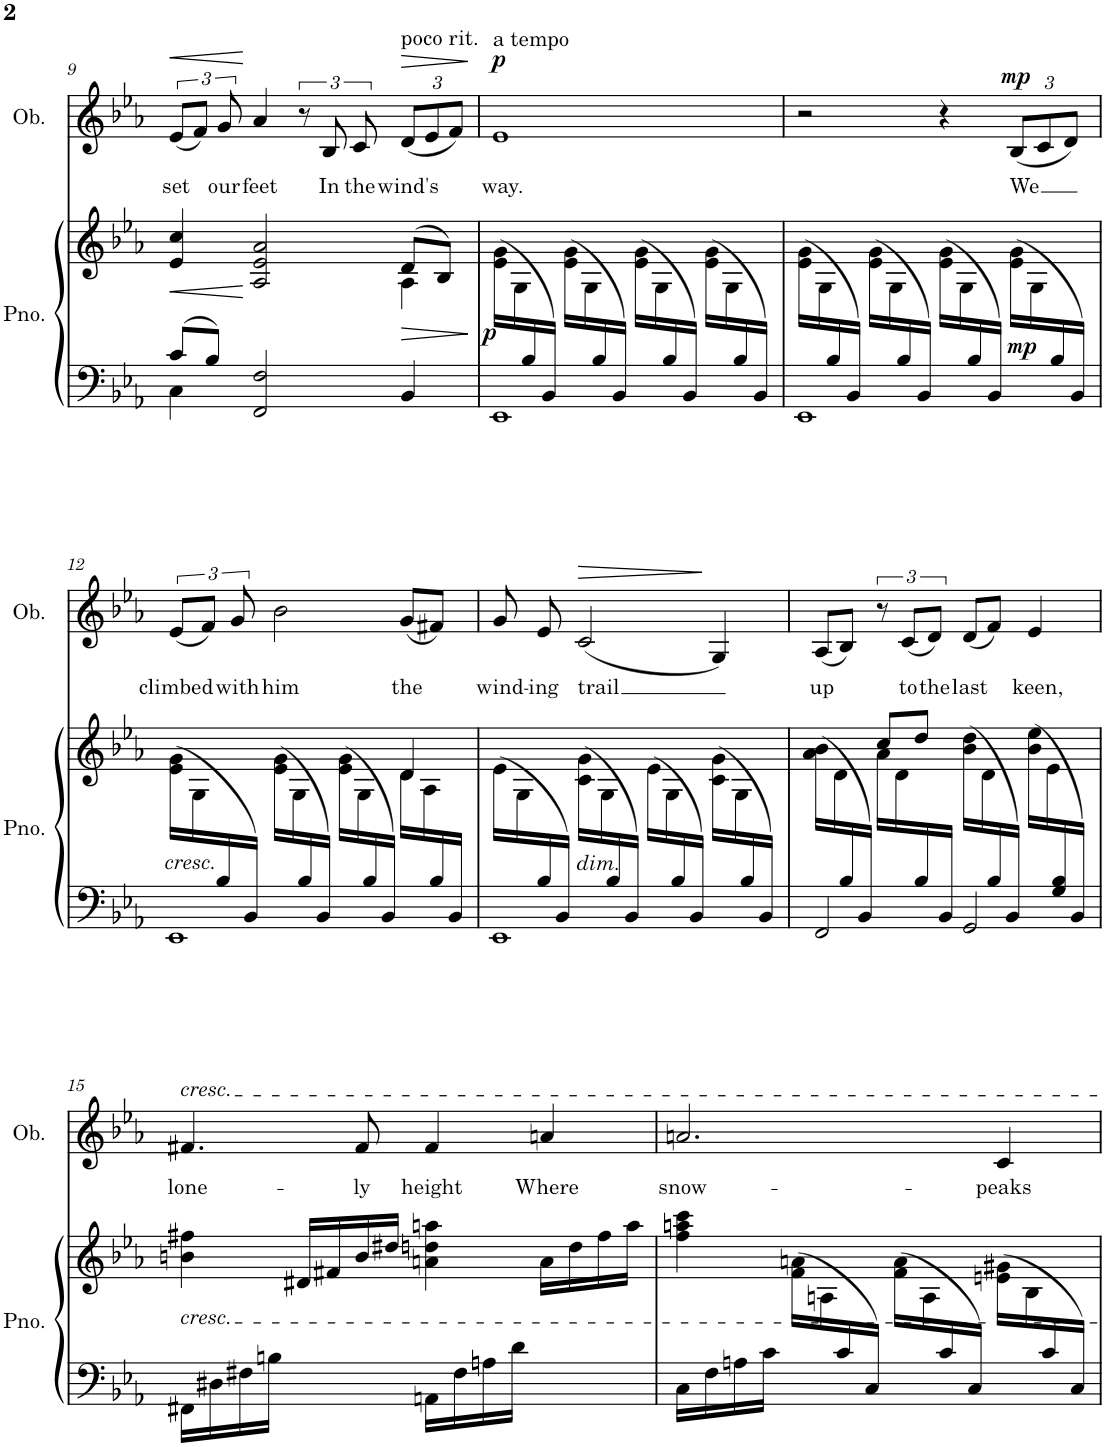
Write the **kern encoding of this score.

**kern	**kern	**dynam	**kern	**text	**dynam
*part2	*part2	*part2	*part1	*part1	*part1
*staff3	*staff2	*staff2/3	*staff1	*staff1	*staff1
*I"Piano	*	*	*I"Oboe	*	*
*I'Pno.	*	*	*I'Ob.	*	*
!!LO:PB:g=z
*clefF4	*clefG2	*	*clefG2	*	*
*k[b-e-a-]	*k[b-e-a-]	*	*k[b-e-a-]	*	*
*M4/4	*M4/4	*	*M4/4	*	*
*met(c)	*met(c)	*	*met(c)	*	*
=9	=9	=9	=9	=9	=9
*^	*	*	*	*	*
!	!	!	!LO:HP:b	!	!LO:LY:b	!LO:HP:b
*	*	*^	*	*	*	*
8c/L	4C\	4e-/ 4cc/	2.ryy	<	(12e-/L	set	<
.	.	.	.	.	12f/J)	.	.
8B-/J	.	.	.	.	.	.	.
!	!	!	!	!	!	!LO:LY:b	!
.	.	.	.	.	12g/	our	.
!	!	!	!	!	!	!LO:LY:b	!
2FF/ 2F/	2.ryy	2A-/ 2e-/ 2a-/	.	[	4a-/	feet	[
.	.	.	.	.	12r	.	.
!	!	!	!	!	!	!LO:LY:b	!
.	.	.	.	.	12B-/	In	.
!	!	!	!	!	!	!LO:LY:b	!
.	.	.	.	.	12c/	the	.
!	!	!	!	!LO:HP:b	!	!	!
*	*	*	*	*	*Xbrackettup	*	*
!	!	!	!	!	!LO:TX:a:t=poco rit.	!	!
!	!	!	!	!	!	!LO:LY:b	!LO:HP:b
4BB-/	.	(8d/L	4A-\	>	(12d/L	wind's	>
.	.	.	.	.	12e-/	.	.
.	.	8B-/J)	.	.	.	.	.
.	.	.	.	.	12f/J)	.	.
*v	*v	*	*	*	*	*	*
*	*v	*v	*	*	*	*
.	.	]	.	.	]
=10	=10	=10	=10	=10	=10
*^	*	*	*	*	*
!	!	!	!	!LO:TX:a:t=a tempo	!	!
!	!	!	!LO:DY:b	!	!LO:LY:b	!LO:DY:a
8ryy	1EE-	(16e-\ 16g\LL	p	1e-	way.	p
.	.	16G\	.	.	.	.
16B-/	.	8ryy	.	.	.	.
16BB-/JJ)	.	.	.	.	.	.
8ryy	.	(16e-\ 16g\LL	.	.	.	.
.	.	16G\	.	.	.	.
16B-/	.	8ryy	.	.	.	.
16BB-/JJ)	.	.	.	.	.	.
8ryy	.	(16e-\ 16g\LL	.	.	.	.
.	.	16G\	.	.	.	.
16B-/	.	8ryy	.	.	.	.
16BB-/JJ)	.	.	.	.	.	.
8ryy	.	(16e-\ 16g\LL	.	.	.	.
.	.	16G\	.	.	.	.
16B-/	.	8ryy	.	.	.	.
16BB-/JJ)	.	.	.	.	.	.
=11	=11	=11	=11	=11	=11	=11
8ryy	1EE-	(16e-\ 16g\LL	.	2r	.	.
.	.	16G\	.	.	.	.
16B-/	.	8ryy	.	.	.	.
16BB-/JJ)	.	.	.	.	.	.
8ryy	.	(16e-\ 16g\LL	.	.	.	.
.	.	16G\	.	.	.	.
16B-/	.	8ryy	.	.	.	.
16BB-/JJ)	.	.	.	.	.	.
8ryy	.	(16e-\ 16g\LL	.	4r	.	.
.	.	16G\	.	.	.	.
16B-/	.	8ryy	.	.	.	.
16BB-/JJ)	.	.	.	.	.	.
!	!	!	!	!	!LO:LY:b	!LO:DY:a
8ryy	.	(16e-\ 16g\LL	.	(12B-/L	We	mp
!	!	!	!LO:DY:b	!	!	!
.	.	16G\	mp	.	.	.
.	.	.	.	12c/	.	.
16B-/	.	8ryy	.	.	.	.
.	.	.	.	12d/J)	.	.
16BB-/JJ)	.	.	.	.	.	.
!!LO:LB:g=z
=12	=12	=12	=12	=12	=12	=12
*	*^	*^	*	*	*	*
*	*	*	*	*	*	*brackettup	*	*
!	!	!	!LO:TX:b:i:t=cresc.	!	!	!	!	!
!	!	!	!	!	!	!	!LO:LY:b	!
8ryy	2..ryy	1EE-	(16e-\ 16g\LL	2.ryy	.	(12e-/L	climbed	.
.	.	.	16G\	.	.	.	.	.
.	.	.	.	.	.	12f/J)	.	.
16B-/	.	.	8ryy	.	.	.	.	.
!	!	!	!	!	!	!	!LO:LY:b	!
.	.	.	.	.	.	12g/	with	.
16BB-/JJ)	.	.	.	.	.	.	.	.
!	!	!	!	!	!	!	!LO:LY:b	!
8ryy	.	.	(16e-\ 16g\LL	.	.	2b-\	him	.
.	.	.	16G\	.	.	.	.	.
16B-/	.	.	8ryy	.	.	.	.	.
16BB-/JJ)	.	.	.	.	.	.	.	.
8ryy	.	.	(16e-\ 16g\LL	.	.	.	.	.
.	.	.	16G\	.	.	.	.	.
16B-/	.	.	8ryy	.	.	.	.	.
16BB-/JJ)	.	.	.	.	.	.	.	.
!	!	!	!	!	!	!	!LO:LY:b	!
4ryy	.	.	4d/	16d\LL	.	(8g/L	the	.
.	.	.	.	16A-\	.	.	.	.
.	16B-/	.	.	8ryy	.	8f#X/J)	.	.
.	16BB-/JJ	.	.	.	.	.	.	.
*	*v	*v	*	*	*	*	*	*
*	*	*v	*v	*	*	*	*
=13	=13	=13	=13	=13	=13	=13
!	!	!	!	!	!LO:LY:b	!
8ryy	1EE-	(16e-\LL	.	8g/	wind-	.
.	.	16G\	.	.	.	.
!	!	!	!	!	!LO:LY:b	!
16B-/	.	8ryy	.	8e-/	-ing	.
16BB-/JJ)	.	.	.	.	.	.
!	!	!LO:TX:b:i:t=dim.	!	!	!	!
!	!	!	!	!	!LO:LY:b	!LO:HP:b
8ryy	.	(16c\ 16g\LL	.	(2c/	trail	>
.	.	16G\	.	.	.	.
16B-/	.	8ryy	.	.	.	.
16BB-/JJ)	.	.	.	.	.	.
8ryy	.	(16e-\LL	.	.	.	.
.	.	16G\	.	.	.	.
16B-/	.	8ryy	.	.	.	.
16BB-/JJ)	.	.	.	.	.	.
8ryy	.	(16c\ 16g\LL	.	4G/)	.	]
.	.	16G\	.	.	.	.
16B-/	.	8ryy	.	.	.	.
16BB-/JJ)	.	.	.	.	.	.
=14	=14	=14	=14	=14	=14	=14
*	*^	*^	*	*	*	*
!	!	!	!	!	!	!	!LO:LY:b	!
8ryy	4.ryy	2FF/	(16a-\ 16b-\LL	4ryy	.	(8A-/L	up	.
.	.	.	16d\	.	.	.	.	.
16B-/	.	.	8ryy	.	.	8B-/J)	.	.
16BB-/JJ)	.	.	.	.	.	.	.	.
4.ryy	.	.	8cc/L	16a-\LL	.	12r	.	.
.	.	.	.	16d\	.	.	.	.
!	!	!	!	!	!	!	!LO:LY:b	!
.	.	.	.	.	.	(12c/L	to	.
.	16B-/	.	8dd/J	8ryy	.	.	.	.
!	!	!	!	!	!	!	!LO:LY:b	!
.	.	.	.	.	.	12d/J)	the	.
.	16BB-/JJ	.	.	.	.	.	.	.
!	!	!	!	!	!	!	!LO:LY:b	!
.	2ryy	2GG/	(16b-\ 16dd\LL	2ryy	.	(8d/L	last	.
.	.	.	16d\	.	.	.	.	.
16B-/	.	.	8ryy	.	.	8f/J)	.	.
16BB-/JJ)	.	.	.	.	.	.	.	.
!	!	!	!	!	!	!	!LO:LY:b	!
8ryy	.	.	(16b-\ 16ee-\LL	.	.	4e-/	keen,	.
.	.	.	16e-\	.	.	.	.	.
16G/ 16B-/	.	.	8ryy	.	.	.	.	.
16BB-/JJ)	.	.	.	.	.	.	.	.
*v	*v	*v	*	*	*	*	*	*
*	*v	*v	*	*	*	*
!!LO:LB:g=z
=15	=15	=15	=15	=15	=15
!	!	!	!LO:TX:a:i:t=cresc.	!	!
!	!LO:TX:b:i:t=cresc.	!	!	!	!
!	!	!	!	!LO:LY:b	!
16FF#X\LL	4bn\ 4ff#X\	.	4.f#X/	lone-	.
16D#X\	.	.	.	.	.
16F#X\	.	.	.	.	.
16Bn\JJ	.	.	.	.	.
4ryy	16d#X/LL	.	.	.	.
.	16f#X/	.	.	.	.
!	!	!	!	!LO:LY:b	!
.	16b/	.	8f#/	-ly	.
.	16dd#X/JJ	.	.	.	.
!	!	!	!	!LO:LY:b	!
16AAn\LL	4an\ 4ddn\ 4aan\	.	4f#/	height	.
16F#\	.	.	.	.	.
16An\	.	.	.	.	.
16d\JJ	.	.	.	.	.
!	!	!	!	!LO:LY:b	!
4ryy	16a\LL	.	4an/	Where	.
.	16dd\	.	.	.	.
.	16ff#\	.	.	.	.
.	16aa\JJ	.	.	.	.
=16	=16	=16	=16	=16	=16
*^	*	*	*	*	*
!	!	!	!	!	!LO:LY:b	!
4.ryy	16C\LL	4ff\ 4aan\ 4ccc\	.	2.an/	snow-	.
.	16F\	.	.	.	.	.
.	16An\	.	.	.	.	.
.	16c\JJ	.	.	.	.	.
.	4ryy	(16f\ 16an\LL	.	.	.	.
.	.	16An\	.	.	.	.
16c/	.	8ryy	.	.	.	.
16C/JJ)	.	.	.	.	.	.
8ryy	2ryy	(16f\ 16a\LL	.	.	.	.
.	.	16A\	.	.	.	.
16c/	.	8ryy	.	.	.	.
16C/JJ)	.	.	.	.	.	.
!	!	!	!	!	!LO:LY:b	!
8ryy	.	(16en\ 16g#X\LL	.	4c/	-peaks	.
.	.	16B-\	.	.	.	.
16c/	.	8ryy	.	.	.	.
16C/JJ)	.	.	.	.	.	.
*v	*v	*	*	*	*	*
=	=	=	=	=	=
*-	*-	*-	*-	*-	*-
